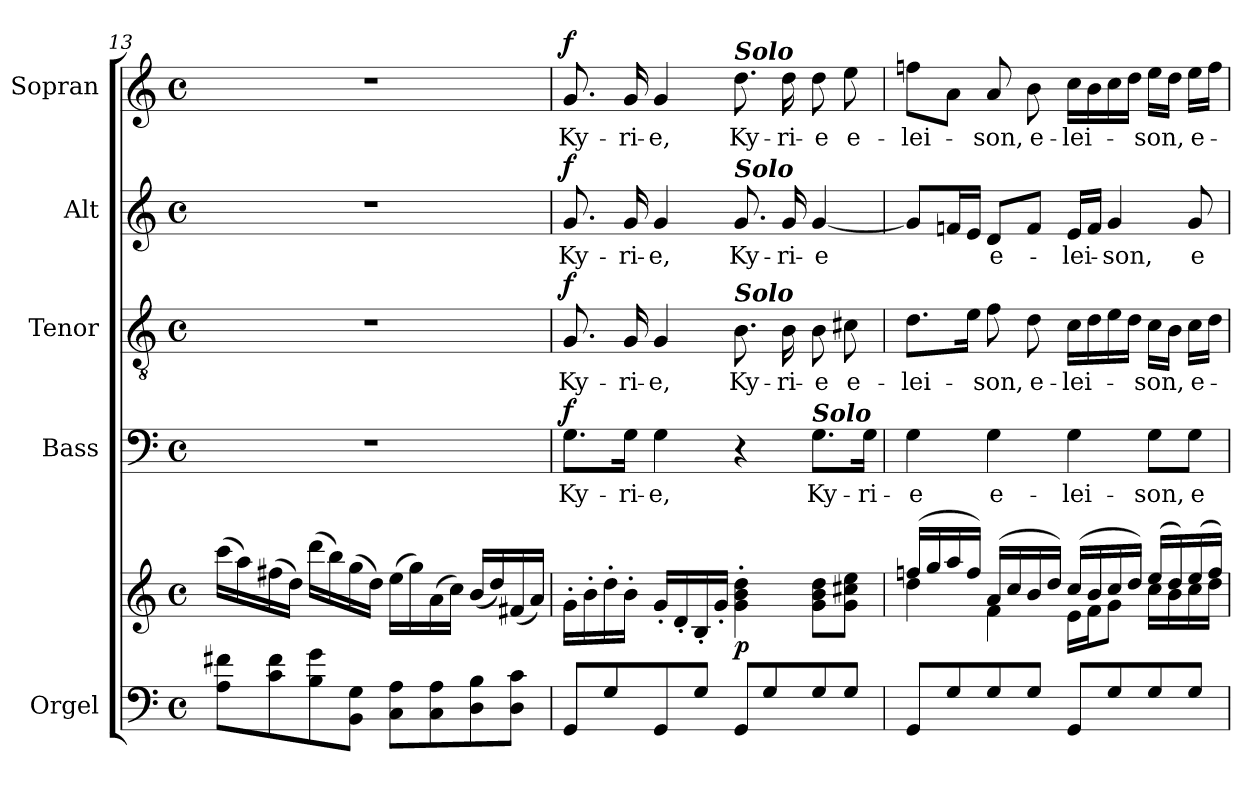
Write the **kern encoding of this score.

**kern	**kern	**dynam	**kern	**text	**dynam	**kern	**text	**dynam	**kern	**text	**dynam	**kern	**text	**dynam
*part5	*part5	*part5	*part4	*part4	*part4	*part3	*part3	*part3	*part2	*part2	*part2	*part1	*part1	*part1
*staff6	*staff5	*staff5/6	*staff4	*staff4	*staff4	*staff3	*staff3	*staff3	*staff2	*staff2	*staff2	*staff1	*staff1	*staff1
*I"Orgel	*	*	*I"Bass	*	*	*I"Tenor	*	*	*I"Alt	*	*	*I"Sopran	*	*
*	*	*	*I'B.	*	*	*I'T.	*	*	*I'A.	*	*	*I'S.	*	*
*clefF4	*clefG2	*	*clefF4	*	*	*clefGv2	*	*	*clefG2	*	*	*clefG2	*	*
*k[]	*k[]	*	*k[]	*	*	*k[]	*	*	*k[]	*	*	*k[]	*	*
*C:	*C:	*	*C:	*	*	*C:	*	*	*C:	*	*	*C:	*	*
*M4/4	*M4/4	*	*M4/4	*	*	*M4/4	*	*	*M4/4	*	*	*M4/4	*	*
*met(c)	*met(c)	*	*met(c)	*	*	*met(c)	*	*	*met(c)	*	*	*met(c)	*	*
=13	=13	=13	=13	=13	=13	=13	=13	=13	=13	=13	=13	=13	=13	=13
8A\ 8f#X\L	(>16ccc\LL	.	1r	.	.	1r	.	.	1r	.	.	1r	.	.
.	16aa\)	.	.	.	.	.	.	.	.	.	.	.	.	.
8c\ 8f#\	(>16ff#X\	.	.	.	.	.	.	.	.	.	.	.	.	.
.	16dd\JJ)	.	.	.	.	.	.	.	.	.	.	.	.	.
8B\ 8g\	(>16ddd\LL	.	.	.	.	.	.	.	.	.	.	.	.	.
.	16bb\)	.	.	.	.	.	.	.	.	.	.	.	.	.
8BB\ 8G\J	(>16gg\	.	.	.	.	.	.	.	.	.	.	.	.	.
.	16dd\JJ)	.	.	.	.	.	.	.	.	.	.	.	.	.
8C\ 8A\L	(>16ee\LL	.	.	.	.	.	.	.	.	.	.	.	.	.
.	16gg\)	.	.	.	.	.	.	.	.	.	.	.	.	.
8C\ 8A\	(>16a\	.	.	.	.	.	.	.	.	.	.	.	.	.
.	16cc\JJ)	.	.	.	.	.	.	.	.	.	.	.	.	.
8D\ 8B\	(<16b/LL	.	.	.	.	.	.	.	.	.	.	.	.	.
.	16dd/)	.	.	.	.	.	.	.	.	.	.	.	.	.
8D\ 8c\J	(<16f#X/	.	.	.	.	.	.	.	.	.	.	.	.	.
.	16a/JJ)	.	.	.	.	.	.	.	.	.	.	.	.	.
!!LO:PB:g=z
=14	=14	=14	=14	=14	=14	=14	=14	=14	=14	=14	=14	=14	=14	=14
!	!	!	!	!LO:LY:b	!LO:DY:a	!	!LO:LY:b	!LO:DY:a	!	!LO:LY:b	!LO:DY:a	!	!LO:LY:b	!LO:DY:a
8GG/L	16g'>\LL	.	8.G\L	Ky-	f	8.G/	Ky-	f	8.g/	Ky-	f	8.g/	Ky-	f
.	16b'>\	.	.	.	.	.	.	.	.	.	.	.	.	.
8G/	16dd'>\	.	.	.	.	.	.	.	.	.	.	.	.	.
!	!	!	!	!LO:LY:b	!	!	!LO:LY:b	!	!	!LO:LY:b	!	!	!LO:LY:b	!
.	16b'>\JJ	.	16G\Jk	-ri-	.	16G/	-ri-	.	16g/	-ri-	.	16g/	-ri-	.
!	!	!	!	!LO:LY:b	!	!	!LO:LY:b	!	!	!LO:LY:b	!	!	!LO:LY:b	!
8GG/	16g'</LL	.	4G\	-e,	.	4G/	-e,	.	4g/	-e,	.	4g/	-e,	.
.	16d'</	.	.	.	.	.	.	.	.	.	.	.	.	.
8G/J	16B'</	.	.	.	.	.	.	.	.	.	.	.	.	.
.	16g'</JJ	.	.	.	.	.	.	.	.	.	.	.	.	.
!	!	!	!	!	!	!	!	!	!	!	!	!LO:TX:a:Bi:t=Solo	!	!
!	!	!	!	!	!	!	!	!	!LO:TX:a:Bi:t=Solo	!	!	!	!	!
!	!	!	!	!	!	!LO:TX:a:Bi:t=Solo	!	!	!	!	!	!	!	!
!	!	!LO:DY:b	!	!	!	!	!LO:LY:b	!	!	!LO:LY:b	!	!	!LO:LY:b	!
8GG/L	4g\'> 4b\'> 4dd\'>	p	4r	.	.	8.B\	Ky-	.	8.g/	Ky-	.	8.dd\	Ky-	.
8G/	.	.	.	.	.	.	.	.	.	.	.	.	.	.
!	!	!	!	!	!	!	!LO:LY:b	!	!	!LO:LY:b	!	!	!LO:LY:b	!
.	.	.	.	.	.	16B\	-ri-	.	16g/	-ri-	.	16dd\	-ri-	.
!	!	!	!LO:TX:a:Bi:t=Solo	!	!	!	!	!	!	!	!	!	!	!
!	!	!	!	!LO:LY:b	!	!	!LO:LY:b	!	!	!LO:LY:b	!	!	!LO:LY:b	!
8G/	8g\ 8b\ 8dd\L	.	8.G\L	Ky-	.	8B\	-e	.	[4g/	-e	.	8dd\	-e	.
!	!	!	!	!	!	!	!LO:LY:b	!	!	!	!	!	!LO:LY:b	!
8G/J	8g\ 8cc#X\ 8ee\J	.	.	.	.	8c#X\	e-	.	.	.	.	8ee\	e-	.
!	!	!	!	!LO:LY:b	!	!	!	!	!	!	!	!	!	!
.	.	.	16G\Jk	-ri-	.	.	.	.	.	.	.	.	.	.
=15	=15	=15	=15	=15	=15	=15	=15	=15	=15	=15	=15	=15	=15	=15
*	*^	*	*	*	*	*	*	*	*	*	*	*	*	*
!	!	!	!	!	!LO:LY:b	!	!	!LO:LY:b	!	!	!	!	!	!LO:LY:b	!
8GG/L	(>16ffn/LL	4dd\	.	4G\	-e	.	8.d\L	-lei-	.	8g/L]	.	.	8ffn\L	-lei-	.
.	16gg/	.	.	.	.	.	.	.	.	.	.	.	.	.	.
8G/	16aa/	.	.	.	.	.	.	.	.	16fn/L	.	.	8a\J	.	.
.	16ff/JJ)	.	.	.	.	.	16e\Jk	.	.	16e/JJ	.	.	.	.	.
!	!	!	!	!	!LO:LY:b	!	!	!LO:LY:b	!	!	!LO:LY:b	!	!	!LO:LY:b	!
8G/	(>16a/LL	4f\	.	4G\	e-	.	8f\	-son,	.	8d/L	e-	.	8a/	-son,	.
.	16cc/	.	.	.	.	.	.	.	.	.	.	.	.	.	.
!	!	!	!	!	!	!	!	!LO:LY:b	!	!	!	!	!	!LO:LY:b	!
8G/J	16b/	.	.	.	.	.	8d\	e-	.	8f/J	.	.	8b\	e-	.
.	16dd/JJ)	.	.	.	.	.	.	.	.	.	.	.	.	.	.
!	!	!	!	!	!LO:LY:b	!	!	!LO:LY:b	!	!	!LO:LY:b	!	!	!LO:LY:b	!
8GG/L	(>16cc/LL	16e\LL	.	4G\	-lei-	.	16c\LL	-lei-	.	16e/LL	-lei-	.	16cc\LL	-lei-	.
.	16b/	16f\J	.	.	.	.	16d\	.	.	16f/JJ	.	.	16b\	.	.
!	!	!	!	!	!	!	!	!	!	!	!LO:LY:b	!	!	!	!
8G/	16cc/	8g\J	.	.	.	.	16e\	.	.	4g/	-son,	.	16cc\	.	.
.	16dd/JJ)	.	.	.	.	.	16d\JJ	.	.	.	.	.	16dd\JJ	.	.
!	!	!	!	!	!LO:LY:b	!	!	!LO:LY:b	!	!	!	!	!	!LO:LY:b	!
8G/	(>16ee/LL	16cc\LL	.	8G\L	-son,	.	16c\LL	-son,	.	.	.	.	16ee\LL	-son,	.
.	16dd/)	16b\	.	.	.	.	16B\JJ	.	.	.	.	.	16dd\JJ	.	.
!	!	!	!	!	!LO:LY:b	!	!	!LO:LY:b	!	!	!LO:LY:b	!	!	!LO:LY:b	!
8G/J	(>16ee/	16cc\	.	8G\J	e-	.	16c\LL	e-	.	8g/	e-	.	16ee\LL	e-	.
.	16ff/JJ)	16dd\JJ	.	.	.	.	16d\JJ	.	.	.	.	.	16ff\JJ	.	.
*	*v	*v	*	*	*	*	*	*	*	*	*	*	*	*	*
=	=	=	=	=	=	=	=	=	=	=	=	=	=	=
*-	*-	*-	*-	*-	*-	*-	*-	*-	*-	*-	*-	*-	*-	*-
